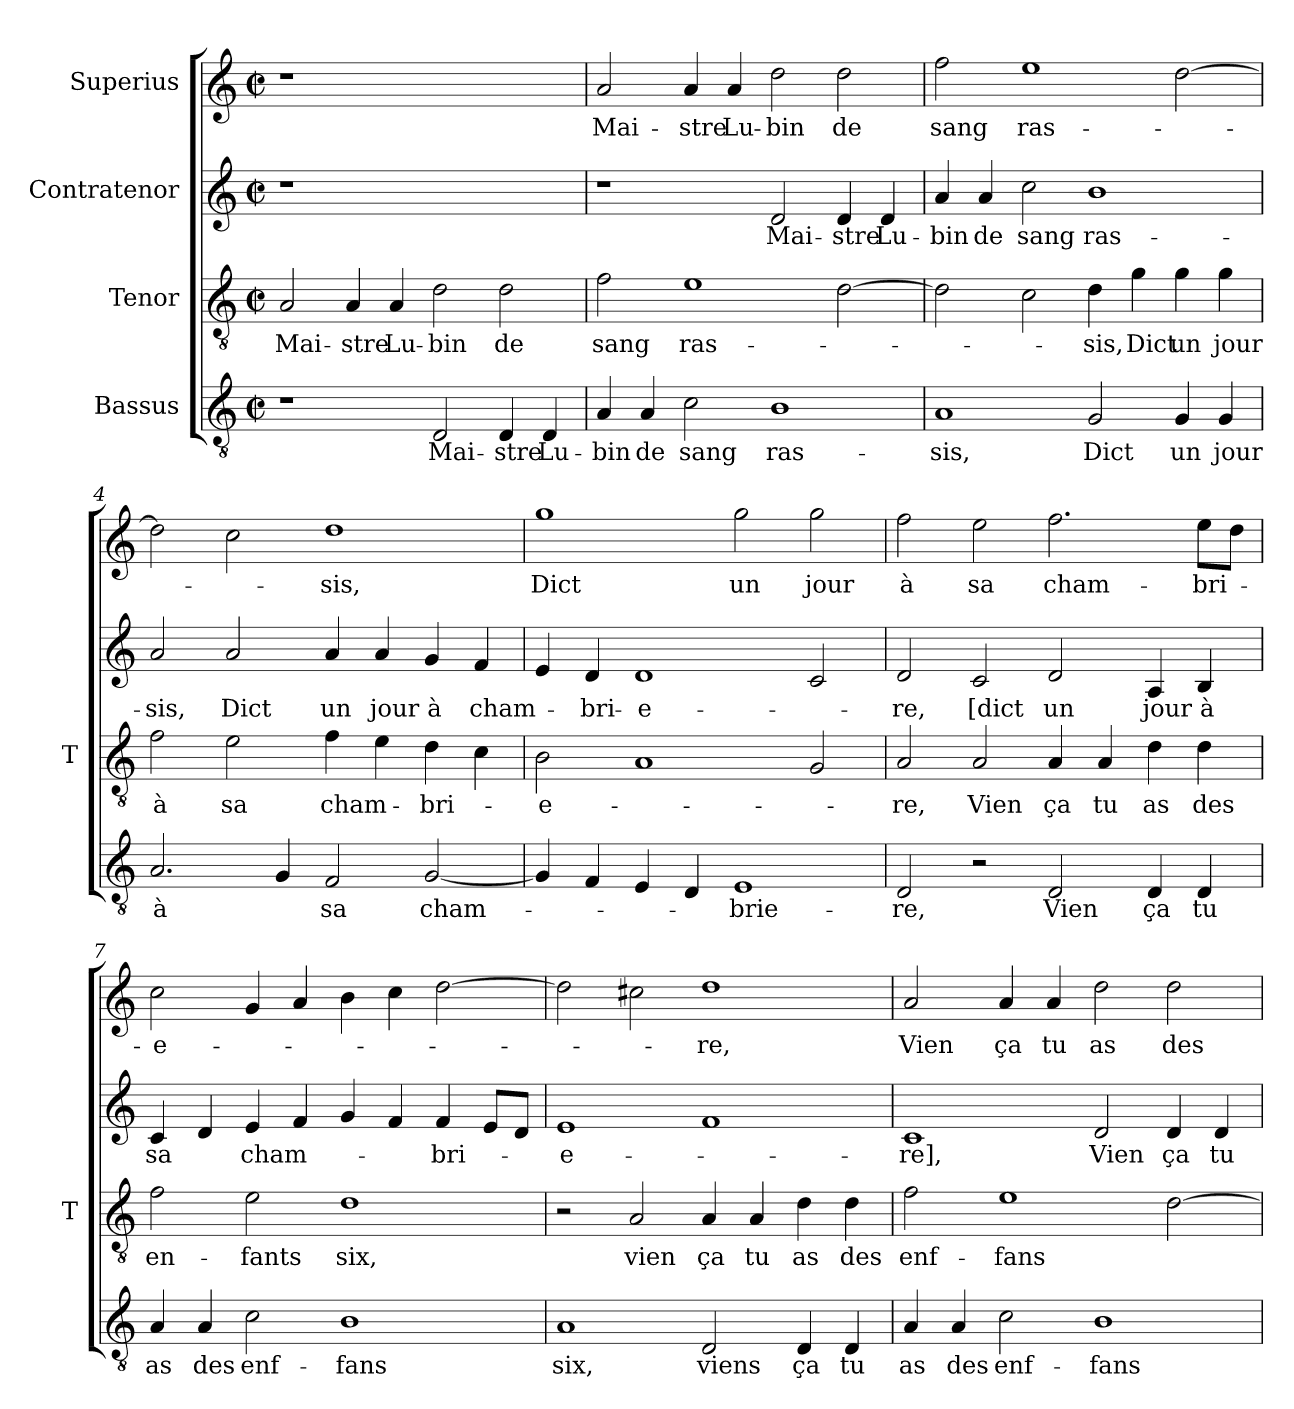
**kern	**text	**kern	**text	**kern	**text	**kern	**text
*part4	*part4	*part3	*part3	*part2	*part2	*part1	*part1
*staff4	*staff4	*staff3	*staff3	*staff2	*staff2	*staff1	*staff1
*I"Bassus	*	*I"Tenor	*	*I"Contratenor	*	*I"Superius	*
*	*	*I'T	*	*	*	*	*
*clefGv2	*	*clefGv2	*	*clefG2	*	*clefG2	*
*k[]	*	*k[]	*	*k[]	*	*k[]	*
*C:	*	*C:	*	*C:	*	*C:	*
*M2/2	*	*M2/2	*	*M2/2	*	*M2/2	*
*met(c|)	*	*met(c|)	*	*met(c|)	*	*met(c|)	*
=1	=1	=1	=1	=1	=1	=1	=1
1r	.	2A	Mai-	1r	.	1r	.
.	.	4A	-stre	.	.	.	.
.	.	4A	Lu-	.	.	.	.
2D	Mai-	2d	-bin	1ryy	.	1ryy	.
4D	-stre	2d	-de	.	.	.	.
4D	Lu-	.	.	.	.	.	.
=2	=2	=2	=2	=2	=2	=2	=2
4A	-bin	2f	-sang	1r	.	2a	Mai-
4A	-de	.	.	.	.	.	.
2c	-sang	1e	ras-	.	.	4a	-stre
.	.	.	.	.	.	4a	Lu-
1B	ras-	.	.	2d	Mai-	2dd	-bin
.	.	[2d	.	4d	-stre	2dd	-de
.	.	.	.	4d	Lu-	.	.
=3	=3	=3	=3	=3	=3	=3	=3
1A	-sis,	2d]	.	4a	-bin	2ff	-sang
.	.	.	.	4a	-de	.	.
.	.	2c	.	2cc	-sang	1ee	ras-
2G	-Dict	4d	-sis,	1b	ras-	.	.
.	.	4g	-Dict	.	.	.	.
4G	-un	4g	-un	.	.	[2dd	.
4G	-jour	4g	-jour	.	.	.	.
=4	=4	=4	=4	=4	=4	=4	=4
2.A	-à	2f	-à	2a	-sis,	2dd]	.
.	.	2e	-sa	2a	-Dict	2cc	.
4G	.	.	.	.	.	.	.
2F	-sa	4f	cham-	4a	-un	1dd	-sis,
.	.	4e	.	4a	-jour	.	.
[2G	cham-	4d	bri-	4g	-à	.	.
.	.	4c	.	4f	cham-	.	.
=5	=5	=5	=5	=5	=5	=5	=5
4G]	.	2B	e-	4e	.	1gg	-Dict
4F	.	.	.	4d	bri-	.	.
4E	.	1A	.	1d	e-	.	.
4D	.	.	.	.	.	.	.
1E	brie-	.	.	.	.	2gg	-un
.	.	2G	.	2c	.	2gg	-jour
=6	=6	=6	=6	=6	=6	=6	=6
2D	-re,	2A	-re,	2d	-re,	2ff	-à
2r	.	2A	-Vien	2c	-[dict	2ee	-sa
2D	-Vien	4A	-ça	2d	-un	2.ff	cham-
.	.	4A	-tu	.	.	.	.
4D	-ça	4d	-as	4A	-jour	.	.
4D	-tu	4d	-des	4B	-à	8eeL	bri-
.	.	.	.	.	.	8ddJ	.
=7	=7	=7	=7	=7	=7	=7	=7
4A	-as	2f	en-	4c	-sa	2cc	e-
4A	-des	.	.	4d	.	.	.
2c	enf-	2e	-fants	4e	cham-	4g	.
.	.	.	.	4f	.	4a	.
1B	-fans	1d	-six,	4g	.	4b	.
.	.	.	.	4f	.	4cc	.
.	.	.	.	4f	bri-	[2dd	.
.	.	.	.	8eL	.	.	.
.	.	.	.	8dJ	.	.	.
=8	=8	=8	=8	=8	=8	=8	=8
1A	-six,	2r	.	1e	e-	2dd]	.
.	.	2A	-vien	.	.	2cc#X	.
2D	-viens	4A	-ça	1f	.	1dd	-re,
.	.	4A	-tu	.	.	.	.
4D	-ça	4d	-as	.	.	.	.
4D	-tu	4d	-des	.	.	.	.
=9	=9	=9	=9	=9	=9	=9	=9
4A	-as	2f	enf-	1c	-re],	2a	-Vien
4A	-des	.	.	.	.	.	.
2c	enf-	1e	-fans	.	.	4a	-ça
.	.	.	.	.	.	4a	-tu
1B	-fans	.	.	2d	-Vien	2dd	-as
.	.	[2d	.	4d	-ça	2dd	-des
.	.	.	.	4d	-tu	.	.
=	=	=	=	=	=	=	=
*-	*-	*-	*-	*-	*-	*-	*-
